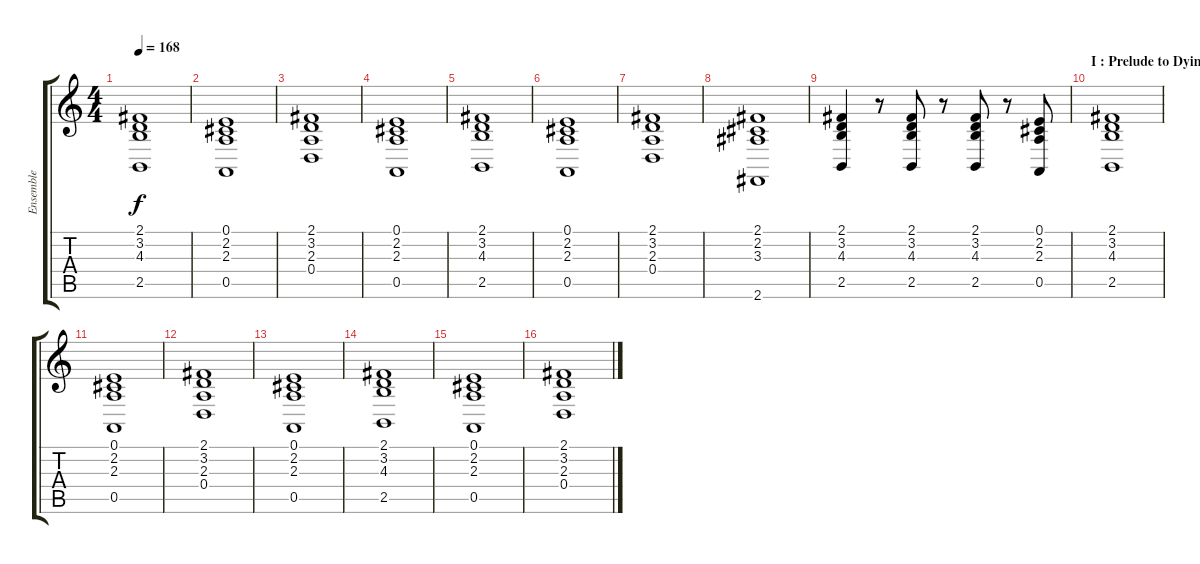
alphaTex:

\track ("Ensemble" "Ensemble") {instrument stringensemble1}
\staff {score tabs}
\tuning (E4 B3 G3 D3 A2 E2) {hide}
\ts (4 4)
\section ("" "")
\tempo 168
\clef g2
\ks c
(2.1 3.2 4.3 2.5).1{dy f} |
(0.1 2.2 2.3 0.5).1 |
(2.1 3.2 2.3 0.4).1 |
(0.1 2.2 2.3 0.5).1 |
\section ("" "")
(2.1 3.2 4.3 2.5).1 |
(0.1 2.2 2.3 0.5).1 |
(2.1 3.2 2.3 0.4).1 |
(2.1 2.2 3.3 2.6).1 |
(2.1 3.2 4.3 2.5).4 r.8 (2.1 3.2 4.3 2.5).8 r.8 (2.1 3.2 4.3 2.5).8 r.8 (0.1 2.2 2.3 0.5).8 |
\section ("" "I : Prelude to Dying")
(2.1 3.2 4.3 2.5).1 |
(0.1 2.2 2.3 0.5).1 |
(2.1 3.2 2.3 0.4).1 |
(0.1 2.2 2.3 0.5).1 |
(2.1 3.2 4.3 2.5).1 |
(0.1 2.2 2.3 0.5).1 |
(2.1 3.2 2.3 0.4).1
